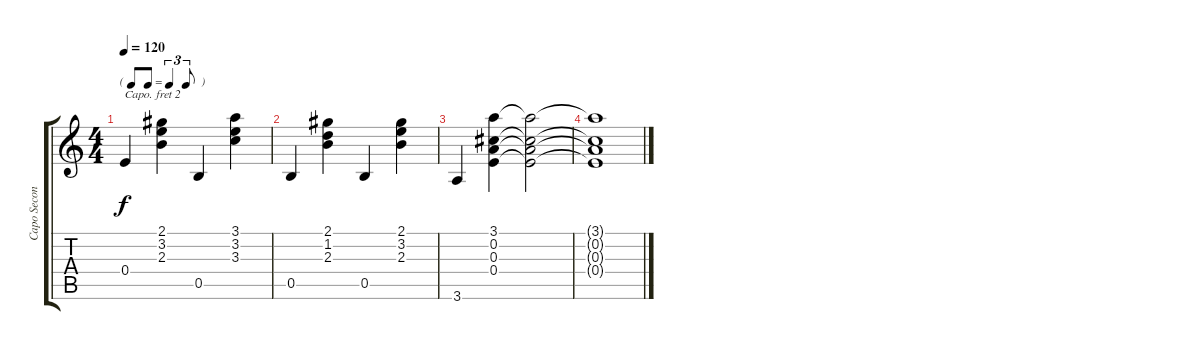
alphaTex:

\track ("Capo Second Fret" "Capo Secon") {instrument acousticguitarnylon}
\staff {score tabs}
\capo 2
\tuning (E4 B3 G3 D3 A2 E2) {hide}
\ts (4 4)
\tf triplet8th
\tempo 120
\clef g2
\ks c
0.4.4{dy f} (2.1 3.2 2.3).4 0.5.4 (3.1 3.2 3.3).4 |
0.5.4 (2.1 1.2 2.3).4 0.5.4 (2.1 3.2 2.3).4 |
3.6.4 (3.1 0.2 0.3 0.4).4 (3.1{t} 0.2{t} 0.3{t} 0.4{t}).2 |
(3.1{t} 0.2{t} 0.3{t} 0.4{t}).1
